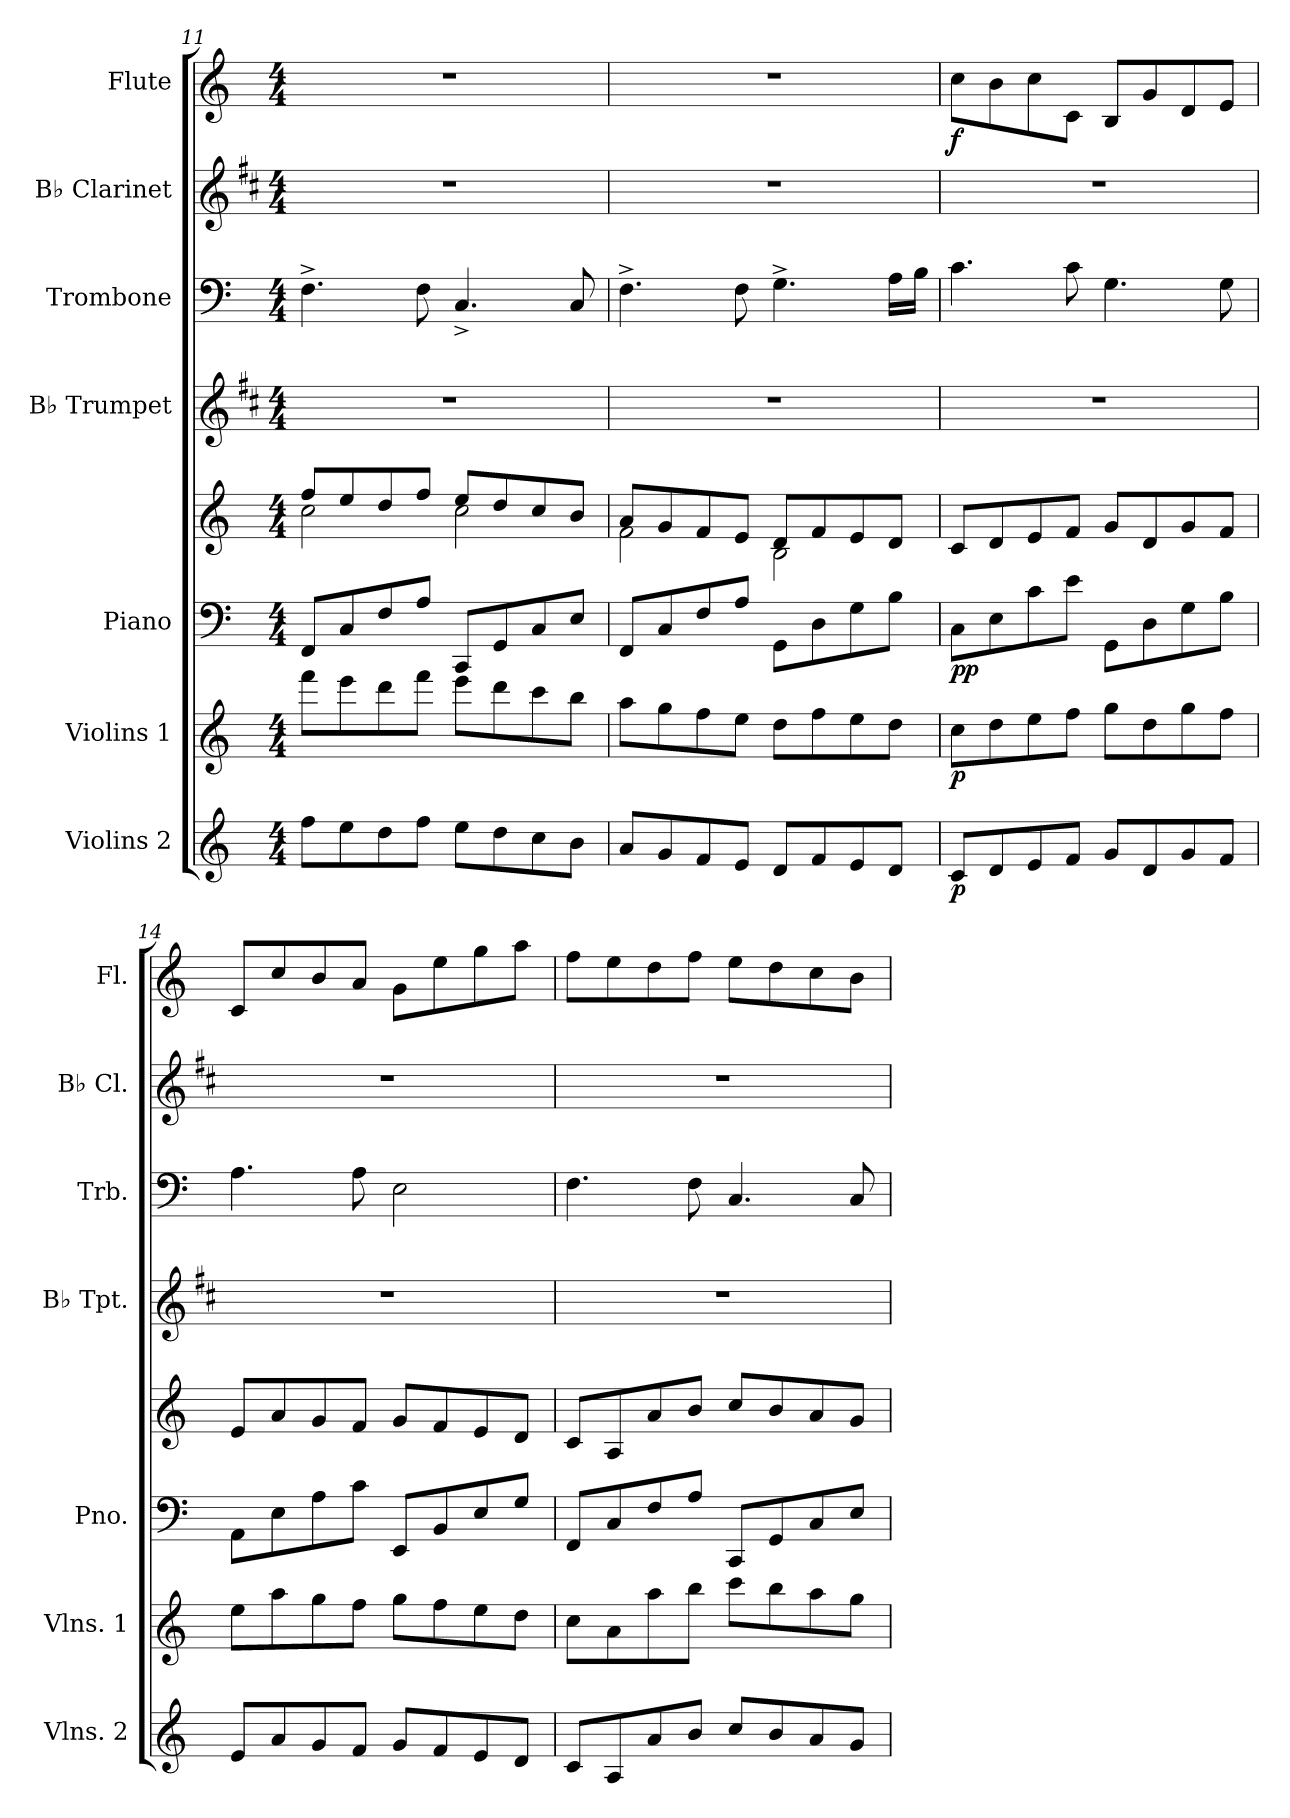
**kern	**dynam	**kern	**dynam	**kern	**kern	**dynam	**kern	**kern	**kern	**kern	**dynam
*part7	*part7	*part6	*part6	*part5	*part5	*part5	*part4	*part3	*part2	*part1	*part1
*staff8	*staff8	*staff7	*staff7	*staff6	*staff5	*staff5/6	*staff4	*staff3	*staff2	*staff1	*staff1
*I"Violins 2	*	*I"Violins 1	*	*I"Piano	*	*	*I"B♭ Trumpet	*I"Trombone	*I"B♭ Clarinet	*I"Flute	*
*I'Vlns. 2	*	*I'Vlns. 1	*	*I'Pno.	*	*	*I'B♭ Tpt.	*I'Trb.	*I'B♭ Cl.	*I'Fl.	*
*clefG2	*	*clefG2	*	*clefF4	*clefG2	*	*clefG2	*clefF4	*clefG2	*clefG2	*
*	*	*	*	*	*	*	*ITrd1c2	*	*ITrd1c2	*	*
*k[]	*	*k[]	*	*k[]	*k[]	*	*k[]	*k[]	*k[]	*k[]	*
*C:	*	*C:	*	*C:	*C:	*	*C:	*C:	*C:	*C:	*
*M4/4	*	*M4/4	*	*M4/4	*M4/4	*	*M4/4	*M4/4	*M4/4	*M4/4	*
=11	=11	=11	=11	=11	=11	=11	=11	=11	=11	=11	=11
*	*	*	*	*	*^	*	*	*	*	*	*
8ff\L	.	8fff\L	.	8FF/L	8ff/L	2cc\	.	1r	4.F^\	1r	1r	.
8ee\	.	8eee\	.	8C/	8ee/	.	.	.	.	.	.	.
8dd\	.	8ddd\	.	8F/	8dd/	.	.	.	.	.	.	.
8ff\J	.	8fff\J	.	8A/J	8ff/J	.	.	.	8F\	.	.	.
8ee\L	.	8eee\L	.	8CC/L	8ee/L	2cc\	.	.	4.C^/	.	.	.
8dd\	.	8ddd\	.	8GG/	8dd/	.	.	.	.	.	.	.
8cc\	.	8ccc\	.	8C/	8cc/	.	.	.	.	.	.	.
8b\J	.	8bb\J	.	8E/J	8b/J	.	.	.	8C/	.	.	.
=12	=12	=12	=12	=12	=12	=12	=12	=12	=12	=12	=12	=12
8a/L	.	8aa\L	.	8FF/L	8a/L	2f\	.	1r	4.F^\	1r	1r	.
8g/	.	8gg\	.	8C/	8g/	.	.	.	.	.	.	.
8f/	.	8ff\	.	8F/	8f/	.	.	.	.	.	.	.
8e/J	.	8ee\J	.	8A/J	8e/J	.	.	.	8F\	.	.	.
8d/L	.	8dd\L	.	8GG\L	8d/L	2B\	.	.	4.G^\	.	.	.
8f/	.	8ff\	.	8D\	8f/	.	.	.	.	.	.	.
8e/	.	8ee\	.	8G\	8e/	.	.	.	.	.	.	.
8d/J	.	8dd\J	.	8B\J	8d/J	.	.	.	16A\LL	.	.	.
.	.	.	.	.	.	.	.	.	16B\JJ	.	.	.
*	*	*	*	*	*v	*v	*	*	*	*	*	*
!!LO:PB:g=z
=13	=13	=13	=13	=13	=13	=13	=13	=13	=13	=13	=13
!	!LO:DY:b	!	!LO:DY:b	!	!	!LO:DY:b=2	!	!	!	!	!
!	!	!	!	!	!	!LO:DY:n=1:b	!	!	!	!	!LO:DY:b
8c/L	p	8cc\L	p	8C\L	8c/L	p p	1r	4.c\	1r	8cc\L	f
8d/	.	8dd\	.	8E\	8d/	.	.	.	.	8b\	.
8e/	.	8ee\	.	8c\	8e/	.	.	.	.	8cc\	.
8f/J	.	8ff\J	.	8e\J	8f/J	.	.	8c\	.	8c\J	.
8g/L	.	8gg\L	.	8GG\L	8g/L	.	.	4.G\	.	8B/L	.
8d/	.	8dd\	.	8D\	8d/	.	.	.	.	8g/	.
8g/	.	8gg\	.	8G\	8g/	.	.	.	.	8d/	.
8f/J	.	8ff\J	.	8B\J	8f/J	.	.	8G\	.	8e/J	.
=14	=14	=14	=14	=14	=14	=14	=14	=14	=14	=14	=14
8e/L	.	8ee\L	.	8AA\L	8e/L	.	1r	4.A\	1r	8c/L	.
8a/	.	8aa\	.	8E\	8a/	.	.	.	.	8cc/	.
8g/	.	8gg\	.	8A\	8g/	.	.	.	.	8b/	.
8f/J	.	8ff\J	.	8c\J	8f/J	.	.	8A\	.	8a/J	.
8g/L	.	8gg\L	.	8EE/L	8g/L	.	.	2E\	.	8g\L	.
8f/	.	8ff\	.	8BB/	8f/	.	.	.	.	8ee\	.
8e/	.	8ee\	.	8E/	8e/	.	.	.	.	8gg\	.
8d/J	.	8dd\J	.	8G/J	8d/J	.	.	.	.	8aa\J	.
=15	=15	=15	=15	=15	=15	=15	=15	=15	=15	=15	=15
8c/L	.	8cc\L	.	8FF/L	8c/L	.	1r	4.F\	1r	8ff\L	.
8A/	.	8a\	.	8C/	8A/	.	.	.	.	8ee\	.
8a/	.	8aa\	.	8F/	8a/	.	.	.	.	8dd\	.
8b/J	.	8bb\J	.	8A/J	8b/J	.	.	8F\	.	8ff\J	.
8cc/L	.	8ccc\L	.	8CC/L	8cc/L	.	.	4.C/	.	8ee\L	.
8b/	.	8bb\	.	8GG/	8b/	.	.	.	.	8dd\	.
8a/	.	8aa\	.	8C/	8a/	.	.	.	.	8cc\	.
8g/J	.	8gg\J	.	8E/J	8g/J	.	.	8C/	.	8b\J	.
=	=	=	=	=	=	=	=	=	=	=	=
*-	*-	*-	*-	*-	*-	*-	*-	*-	*-	*-	*-
